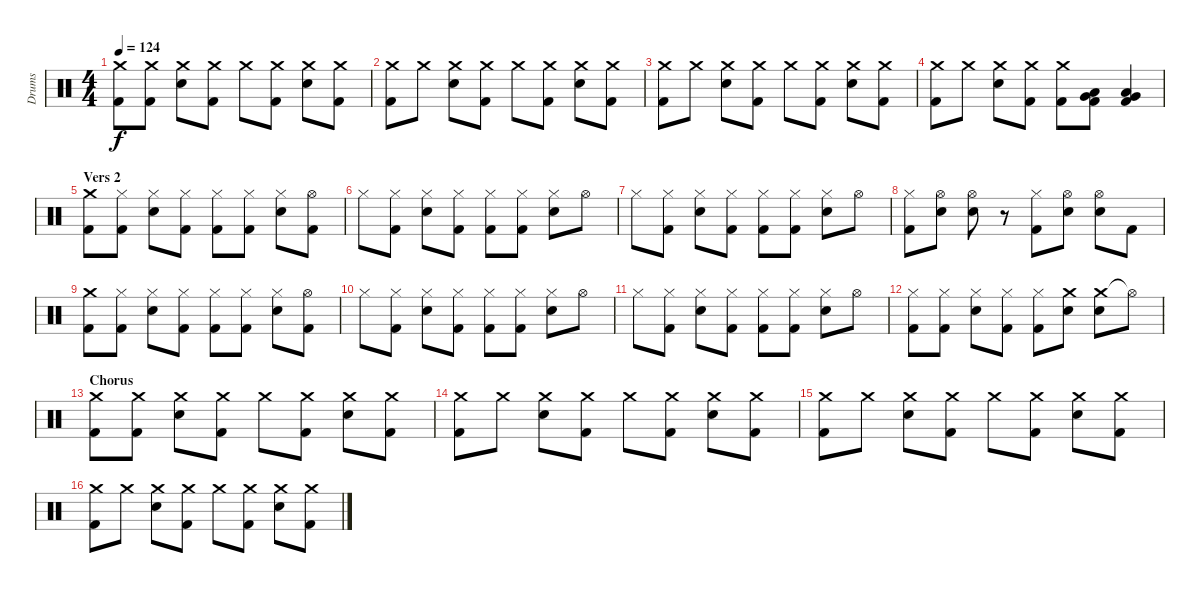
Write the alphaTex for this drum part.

\track ("Drums" "Drums") {instrument percussion}
\staff {score}
\articulation defaults
\ts (4 4)
\tempo 124
\clef neutral
\ks c
("Crash medium (hit)" "Kick (hit) 2").8{dy f} ("Crash medium (hit)" "Kick (hit) 2").8 ("Crash medium (hit)" "Snare (hit) 2").8 ("Crash medium (hit)" "Kick (hit) 2").8 "Crash medium (hit)".8 ("Crash medium (hit)" "Kick (hit) 2").8 ("Crash medium (hit)" "Snare (hit) 2").8 ("Crash medium (hit)" "Kick (hit) 2").8 |
("Crash medium (hit)" "Kick (hit) 2").8 "Crash medium (hit)".8 ("Crash medium (hit)" "Snare (hit) 2").8 ("Crash medium (hit)" "Kick (hit) 2").8 "Crash medium (hit)".8 ("Crash medium (hit)" "Kick (hit) 2").8 ("Crash medium (hit)" "Snare (hit) 2").8 ("Crash medium (hit)" "Kick (hit) 2").8 |
("Crash medium (hit)" "Kick (hit) 2").8 "Crash medium (hit)".8 ("Crash medium (hit)" "Snare (hit) 2").8 ("Crash medium (hit)" "Kick (hit) 2").8 "Crash medium (hit)".8 ("Crash medium (hit)" "Kick (hit) 2").8 ("Crash medium (hit)" "Snare (hit) 2").8 ("Crash medium (hit)" "Kick (hit) 2").8 |
("Crash medium (hit)" "Kick (hit) 2").8 "Crash medium (hit)".8 ("Crash medium (hit)" "Snare (hit) 2").8 ("Crash medium (hit)" "Kick (hit) 2").8 ("Crash medium (hit)" "Kick (hit) 2").8 ("Very Low Tom (hit)" "Low Tom (hit)" "Kick (hit) 2").8 ("Very Low Tom (hit)" "Low Tom (hit)" "Kick (hit) 2").4 |
\section ("" "Vers 2")
("Crash medium (hit)" "Kick (hit) 2").8 ("Hi-Hat (closed)" "Kick (hit) 2").8 ("Hi-Hat (closed)" "Snare (hit) 2").8 ("Hi-Hat (closed)" "Kick (hit) 2").8 ("Hi-Hat (closed)" "Kick (hit) 2").8 ("Hi-Hat (closed)" "Kick (hit) 2").8 ("Hi-Hat (closed)" "Snare (hit) 2").8 ("Hi-Hat (open)" "Kick (hit) 2").8 |
"Hi-Hat (closed)".8 ("Hi-Hat (closed)" "Kick (hit) 2").8 ("Hi-Hat (closed)" "Snare (hit) 2").8 ("Hi-Hat (closed)" "Kick (hit) 2").8 ("Hi-Hat (closed)" "Kick (hit) 2").8 ("Hi-Hat (closed)" "Kick (hit) 2").8 ("Hi-Hat (closed)" "Snare (hit) 2").8 "Hi-Hat (open)".8 |
"Hi-Hat (closed)".8 ("Hi-Hat (closed)" "Kick (hit) 2").8 ("Hi-Hat (closed)" "Snare (hit) 2").8 ("Hi-Hat (closed)" "Kick (hit) 2").8 ("Hi-Hat (closed)" "Kick (hit) 2").8 ("Hi-Hat (closed)" "Kick (hit) 2").8 ("Hi-Hat (closed)" "Snare (hit) 2").8 "Hi-Hat (open)".8 |
("Hi-Hat (closed)" "Kick (hit) 2").8 ("Hi-Hat (open)" "Snare (hit) 2").8 ("Hi-Hat (open)" "Snare (hit) 2").8 r.8 ("Hi-Hat (closed)" "Kick (hit) 2").8 ("Hi-Hat (open)" "Snare (hit) 2").8 ("Hi-Hat (open)" "Snare (hit) 2").8 "Kick (hit) 2".8 |
("Crash medium (hit)" "Kick (hit) 2").8 ("Hi-Hat (closed)" "Kick (hit) 2").8 ("Hi-Hat (closed)" "Snare (hit) 2").8 ("Hi-Hat (closed)" "Kick (hit) 2").8 ("Hi-Hat (closed)" "Kick (hit) 2").8 ("Hi-Hat (closed)" "Kick (hit) 2").8 ("Hi-Hat (closed)" "Snare (hit) 2").8 ("Hi-Hat (open)" "Kick (hit) 2").8 |
"Hi-Hat (closed)".8 ("Hi-Hat (closed)" "Kick (hit) 2").8 ("Hi-Hat (closed)" "Snare (hit) 2").8 ("Hi-Hat (closed)" "Kick (hit) 2").8 ("Hi-Hat (closed)" "Kick (hit) 2").8 ("Hi-Hat (closed)" "Kick (hit) 2").8 ("Hi-Hat (closed)" "Snare (hit) 2").8 "Hi-Hat (open)".8 |
"Hi-Hat (closed)".8 ("Hi-Hat (closed)" "Kick (hit) 2").8 ("Hi-Hat (closed)" "Snare (hit) 2").8 ("Hi-Hat (closed)" "Kick (hit) 2").8 ("Hi-Hat (closed)" "Kick (hit) 2").8 ("Hi-Hat (closed)" "Kick (hit) 2").8 ("Hi-Hat (closed)" "Snare (hit) 2").8 "Hi-Hat (open)".8 |
("Hi-Hat (closed)" "Kick (hit) 2").8 ("Hi-Hat (closed)" "Kick (hit) 2").8 ("Hi-Hat (closed)" "Snare (hit) 2").8 ("Hi-Hat (closed)" "Kick (hit) 2").8 ("Hi-Hat (closed)" "Kick (hit) 2").8 ("Crash medium (hit)" "Snare (hit) 2").8 ("Crash medium (hit)" "Snare (hit) 2").8 "Hi-Hat (open)"{t}.8 |
\section ("" "Chorus")
("Crash medium (hit)" "Kick (hit) 2").8 ("Crash medium (hit)" "Kick (hit) 2").8 ("Crash medium (hit)" "Snare (hit) 2").8 ("Crash medium (hit)" "Kick (hit) 2").8 "Crash medium (hit)".8 ("Crash medium (hit)" "Kick (hit) 2").8 ("Crash medium (hit)" "Snare (hit) 2").8 ("Crash medium (hit)" "Kick (hit) 2").8 |
("Crash medium (hit)" "Kick (hit) 2").8 "Crash medium (hit)".8 ("Crash medium (hit)" "Snare (hit) 2").8 ("Crash medium (hit)" "Kick (hit) 2").8 "Crash medium (hit)".8 ("Crash medium (hit)" "Kick (hit) 2").8 ("Crash medium (hit)" "Snare (hit) 2").8 ("Crash medium (hit)" "Kick (hit) 2").8 |
("Crash medium (hit)" "Kick (hit) 2").8 "Crash medium (hit)".8 ("Crash medium (hit)" "Snare (hit) 2").8 ("Crash medium (hit)" "Kick (hit) 2").8 "Crash medium (hit)".8 ("Crash medium (hit)" "Kick (hit) 2").8 ("Crash medium (hit)" "Snare (hit) 2").8 ("Crash medium (hit)" "Kick (hit) 2").8 |
("Crash medium (hit)" "Kick (hit) 2").8 "Crash medium (hit)".8 ("Crash medium (hit)" "Snare (hit) 2").8 ("Crash medium (hit)" "Kick (hit) 2").8 "Crash medium (hit)".8 ("Crash medium (hit)" "Kick (hit) 2").8 ("Crash medium (hit)" "Snare (hit) 2").8 ("Crash medium (hit)" "Kick (hit) 2").8
